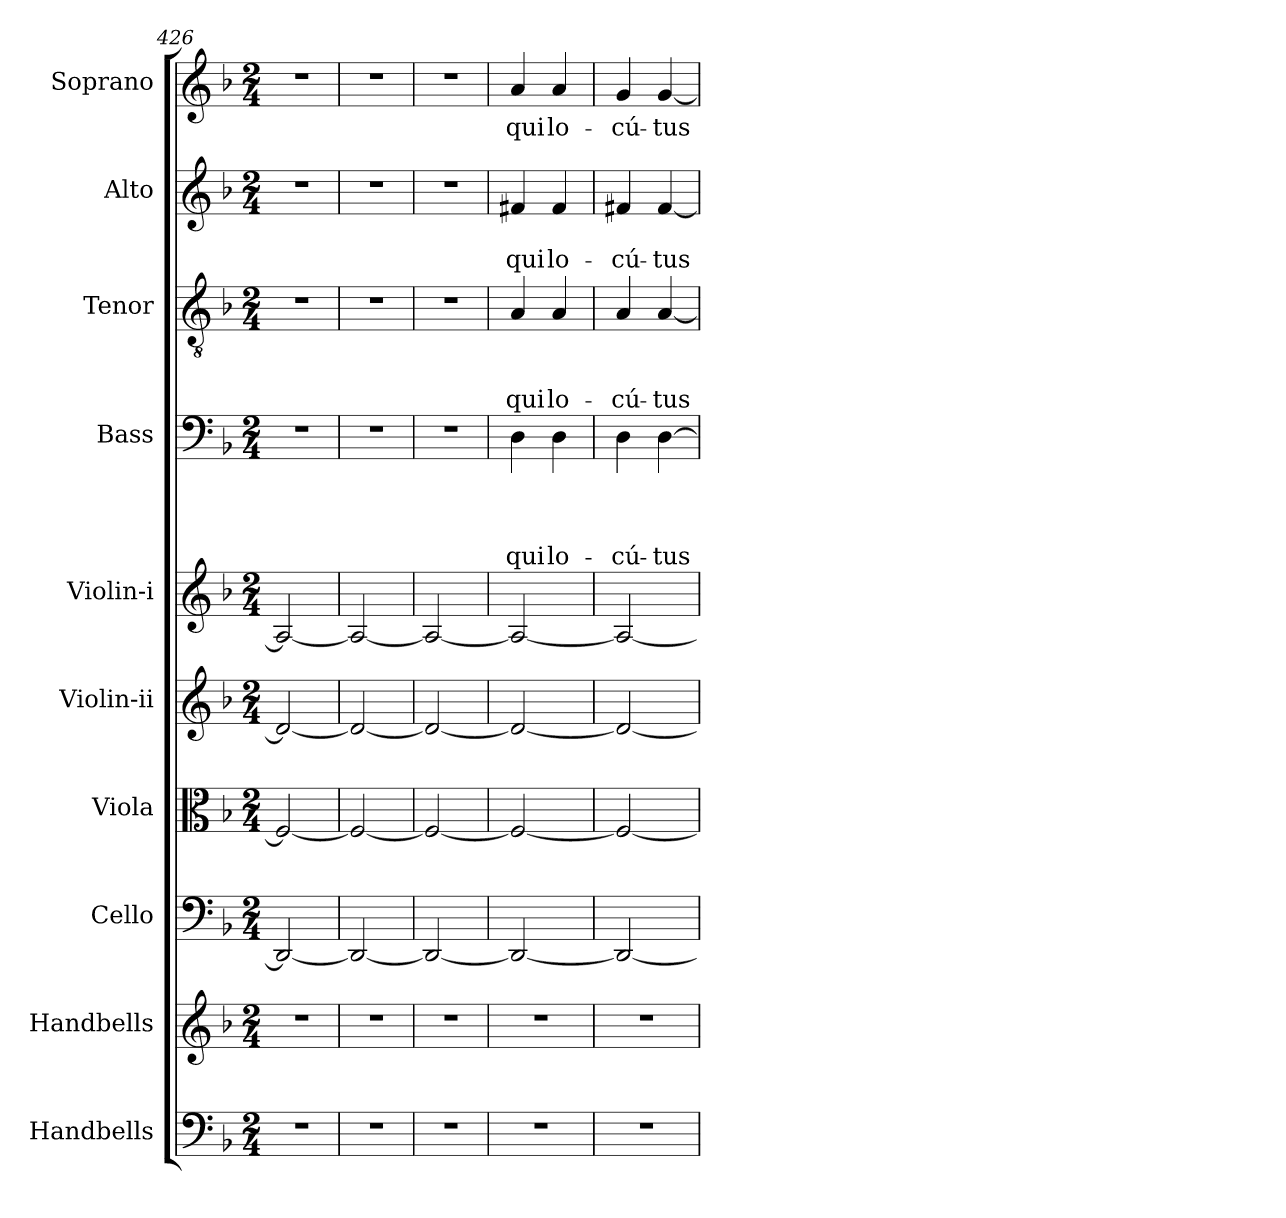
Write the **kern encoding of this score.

**kern	**kern	**kern	**kern	**kern	**kern	**kern	**text	**text	**text	**text	**kern	**text	**text	**text	**kern	**text	**text	**kern	**text
*part10	*part9	*part8	*part7	*part6	*part5	*part4	*part4	*part4	*part4	*part4	*part3	*part3	*part3	*part3	*part2	*part2	*part2	*part1	*part1
*staff10	*staff9	*staff8	*staff7	*staff6	*staff5	*staff4	*staff4	*staff4	*staff4	*staff4	*staff3	*staff3	*staff3	*staff3	*staff2	*staff2	*staff2	*staff1	*staff1
*I"Handbells	*I"Handbells	*I"Cello	*I"Viola	*I"Violin-ii	*I"Violin-i	*I"Bass	*	*	*	*	*I"Tenor	*	*	*	*I"Alto	*	*	*I"Soprano	*
*	*	*	*I'Vla.	*I'Vln.-ii	*I'Vln.-i	*I'B	*	*	*	*	*I'T	*	*	*	*I'A	*	*	*I'S	*
*clefF4	*clefG2	*clefF4	*clefC3	*clefG2	*clefG2	*clefF4	*	*	*	*	*clefGv2	*	*	*	*clefG2	*	*	*clefG2	*
*k[b-]	*k[b-]	*k[b-]	*k[b-]	*k[b-]	*k[b-]	*k[b-]	*	*	*	*	*k[b-]	*	*	*	*k[b-]	*	*	*k[b-]	*
*F:	*F:	*F:	*F:	*F:	*F:	*F:	*	*	*	*	*F:	*	*	*	*F:	*	*	*F:	*
*M2/4	*M2/4	*M2/4	*M2/4	*M2/4	*M2/4	*M2/4	*	*	*	*	*M2/4	*	*	*	*M2/4	*	*	*M2/4	*
=426	=426	=426	=426	=426	=426	=426	=426	=426	=426	=426	=426	=426	=426	=426	=426	=426	=426	=426	=426
!LO:N:vis=1	!LO:N:vis=1	!	!	!	!	!LO:N:vis=1	!	!	!	!	!LO:N:vis=1	!	!	!	!LO:N:vis=1	!	!	!LO:N:vis=1	!
2r	2r	2DD/_	2F#/_	2d/_	2A/_	2r	.	.	.	.	2r	.	.	.	2r	.	.	2r	.
=427	=427	=427	=427	=427	=427	=427	=427	=427	=427	=427	=427	=427	=427	=427	=427	=427	=427	=427	=427
!LO:N:vis=1	!LO:N:vis=1	!	!	!	!	!LO:N:vis=1	!	!	!	!	!LO:N:vis=1	!	!	!	!LO:N:vis=1	!	!	!LO:N:vis=1	!
2r	2r	2DD/_	2F#/_	2d/_	2A/_	2r	.	.	.	.	2r	.	.	.	2r	.	.	2r	.
=428	=428	=428	=428	=428	=428	=428	=428	=428	=428	=428	=428	=428	=428	=428	=428	=428	=428	=428	=428
!LO:N:vis=1	!LO:N:vis=1	!	!	!	!	!LO:N:vis=1	!	!	!	!	!LO:N:vis=1	!	!	!	!LO:N:vis=1	!	!	!LO:N:vis=1	!
2r	2r	2DD/_	2F#/_	2d/_	2A/_	2r	.	.	.	.	2r	.	.	.	2r	.	.	2r	.
=429	=429	=429	=429	=429	=429	=429	=429	=429	=429	=429	=429	=429	=429	=429	=429	=429	=429	=429	=429
!LO:N:vis=1	!LO:N:vis=1	!	!	!	!	!	!	!	!	!LO:LY:b	!	!	!	!LO:LY:b	!	!	!LO:LY:b	!	!LO:LY:b
2r	2r	2DD/_	2F#/_	2d/_	2A/_	4D\	.	.	.	qui	4A/	.	.	qui	4f#X/	.	qui	4a/	qui
!	!	!	!	!	!	!	!	!	!	!LO:LY:b	!	!	!	!LO:LY:b	!	!	!LO:LY:b	!	!LO:LY:b
.	.	.	.	.	.	4D\	.	.	.	lo-	4A/	.	.	lo-	4f#/	.	lo-	4a/	lo-
=430	=430	=430	=430	=430	=430	=430	=430	=430	=430	=430	=430	=430	=430	=430	=430	=430	=430	=430	=430
!LO:N:vis=1	!LO:N:vis=1	!	!	!	!	!	!	!	!	!LO:LY:b	!	!	!	!LO:LY:b	!	!	!LO:LY:b	!	!LO:LY:b
2r	2r	2DD/_	2F#/_	2d/_	2A/_	4D\	.	.	.	-cú-	4A/	.	.	-cú-	4f#X/	.	-cú-	4g/	-cú-
!	!	!	!	!	!	!	!	!	!	!LO:LY:b	!	!	!	!LO:LY:b	!	!	!LO:LY:b	!	!LO:LY:b
.	.	.	.	.	.	[>4D\	.	.	.	-tus	[<4A/	.	.	-tus	[<4f#/	.	-tus	[<4g/	-tus
=	=	=	=	=	=	=	=	=	=	=	=	=	=	=	=	=	=	=	=
*-	*-	*-	*-	*-	*-	*-	*-	*-	*-	*-	*-	*-	*-	*-	*-	*-	*-	*-	*-
